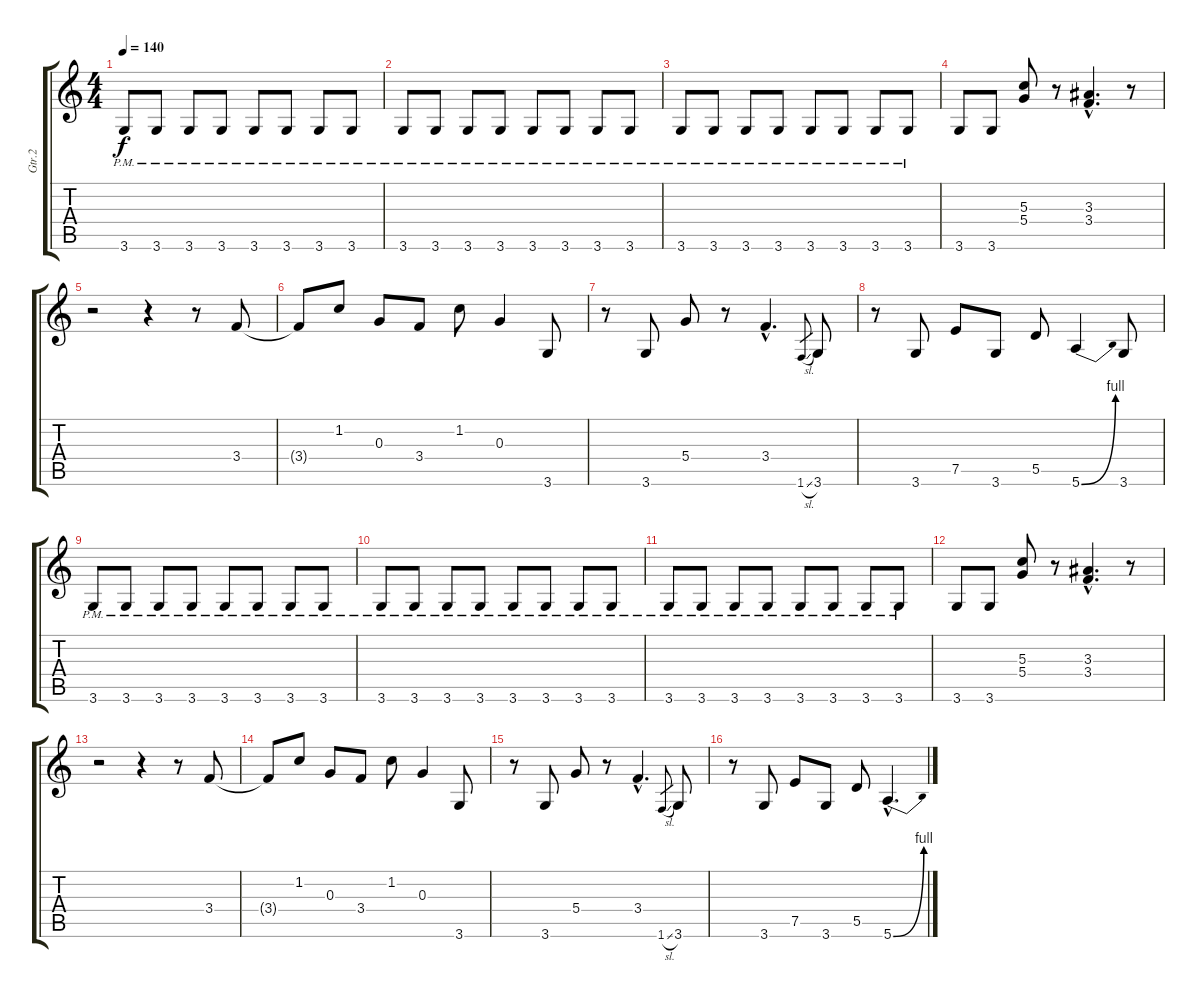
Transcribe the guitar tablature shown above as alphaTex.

\track ("Gtr.2" "Gtr.2") {instrument distortionguitar}
\staff {score tabs}
\tuning (E4 B3 G3 D3 A2 E2) {hide}
\ts (4 4)
\tempo 140
\clef g2
\ks c
3.6{pm}.8{dy f} 3.6{pm}.8 3.6{pm}.8 3.6{pm}.8 3.6{pm}.8 3.6{pm}.8 3.6{pm}.8 3.6{pm}.8 |
3.6{pm}.8 3.6{pm}.8 3.6{pm}.8 3.6{pm}.8 3.6{pm}.8 3.6{pm}.8 3.6{pm}.8 3.6{pm}.8 |
3.6{pm}.8 3.6{pm}.8 3.6{pm}.8 3.6{pm}.8 3.6{pm}.8 3.6{pm}.8 3.6{pm}.8 3.6{pm}.8 |
3.6.8 3.6.8 (5.3 5.4).8 r.8 (3.3{hac} 3.4{hac}).4{d} r.8 |
r.2 r.4 r.8 3.4.8 |
3.4{t}.8 1.2.8 0.3.8 3.4.8 1.2.8 0.3.4 3.6.8 |
r.8 3.6.8 5.4.8 r.8 3.4{hac}.4{d} 1.6{sl}.8{gr} 3.6.8 |
r.8 3.6.8 7.5.8 3.6.8 5.5.8 5.6{be (bend 0 0 60 4)}.4 3.6.8 |
3.6{pm}.8 3.6{pm}.8 3.6{pm}.8 3.6{pm}.8 3.6{pm}.8 3.6{pm}.8 3.6{pm}.8 3.6{pm}.8 |
3.6{pm}.8 3.6{pm}.8 3.6{pm}.8 3.6{pm}.8 3.6{pm}.8 3.6{pm}.8 3.6{pm}.8 3.6{pm}.8 |
3.6{pm}.8 3.6{pm}.8 3.6{pm}.8 3.6{pm}.8 3.6{pm}.8 3.6{pm}.8 3.6{pm}.8 3.6{pm}.8 |
3.6.8 3.6.8 (5.3 5.4).8 r.8 (3.3{hac} 3.4{hac}).4{d} r.8 |
r.2 r.4 r.8 3.4.8 |
3.4{t}.8 1.2.8 0.3.8 3.4.8 1.2.8 0.3.4 3.6.8 |
r.8 3.6.8 5.4.8 r.8 3.4{hac}.4{d} 1.6{sl}.8{gr} 3.6.8 |
r.8 3.6.8 7.5.8 3.6.8 5.5.8 5.6{be (bend 0 0 60 4) hac}.4{d}
